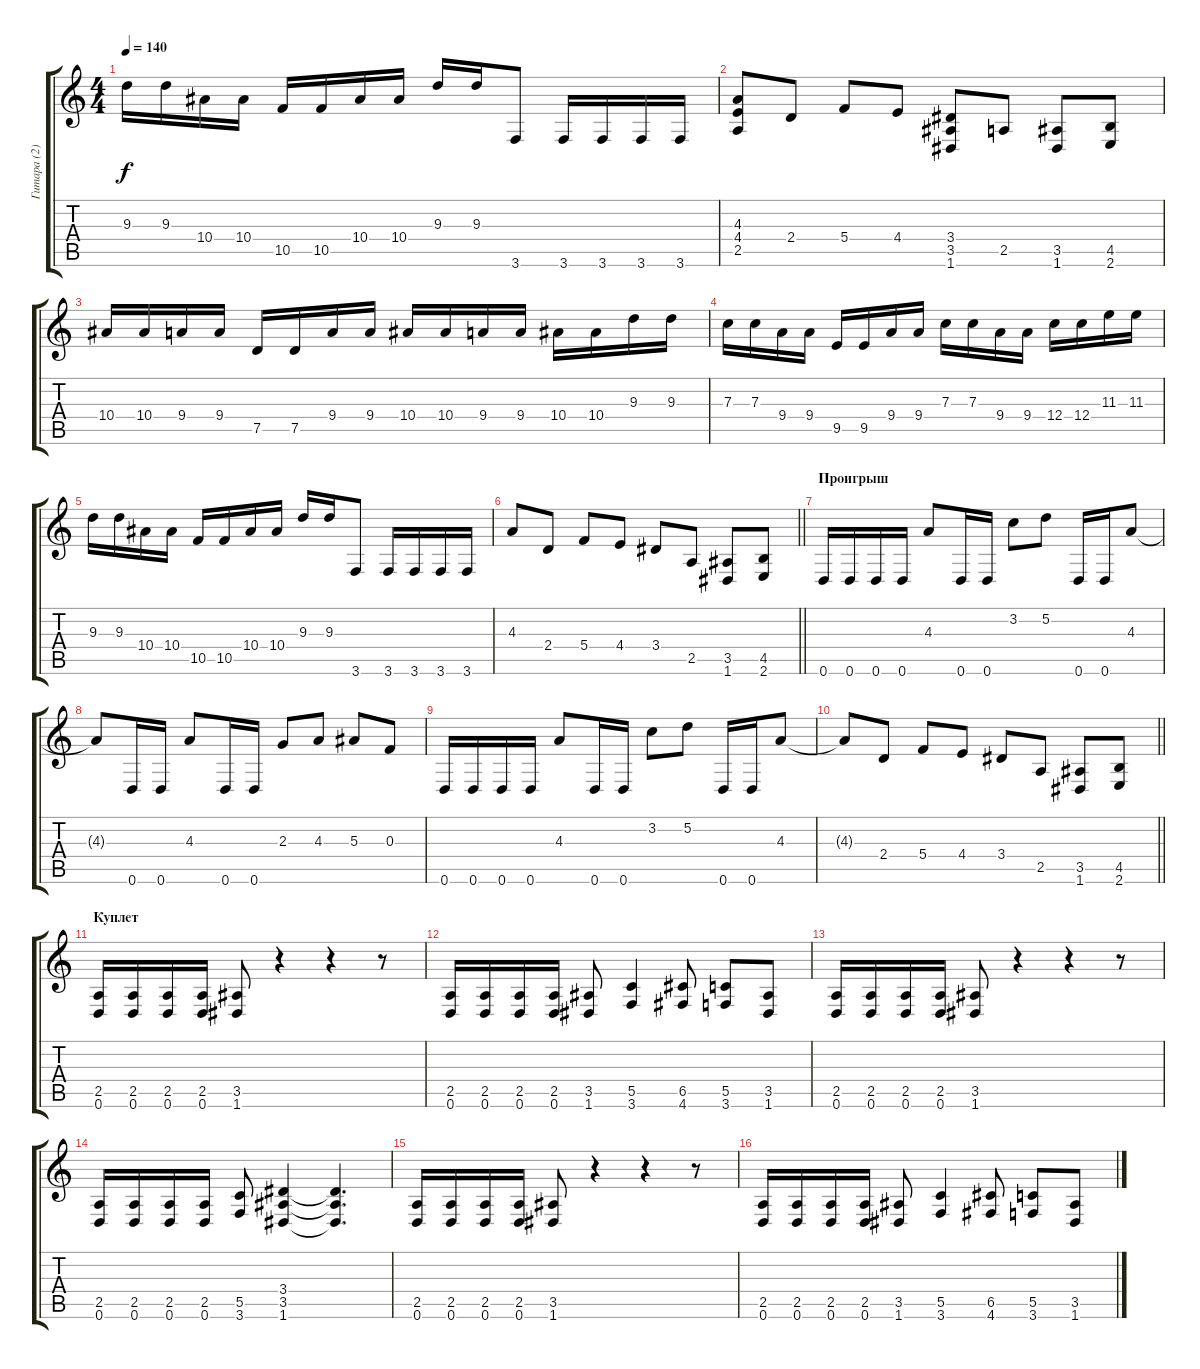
\track ("Гитара (2)" "Гитара (2)") {instrument distortionguitar}
\staff {score tabs}
\tuning (D4 A3 F3 C3 G2 D2) {hide}
\ts (4 4)
\tempo 140
\clef g2
\ks c
9.3.16{dy f} 9.3.16 10.4.16 10.4.16 10.5.16 10.5.16 10.4.16 10.4.16 9.3.16 9.3.16 3.6.8 3.6.16 3.6.16 3.6.16 3.6.16 |
(4.3 4.4 2.5).8 2.4.8 5.4.8 4.4.8 (3.4 3.5 1.6).8 2.5.8 (3.5 1.6).8 (4.5 2.6).8 |
10.4.16 10.4.16 9.4.16 9.4.16 7.5.16 7.5.16 9.4.16 9.4.16 10.4.16 10.4.16 9.4.16 9.4.16 10.4.16 10.4.16 9.3.16 9.3.16 |
7.3.16 7.3.16 9.4.16 9.4.16 9.5.16 9.5.16 9.4.16 9.4.16 7.3.16 7.3.16 9.4.16 9.4.16 12.4.16 12.4.16 11.3.16 11.3.16 |
9.3.16 9.3.16 10.4.16 10.4.16 10.5.16 10.5.16 10.4.16 10.4.16 9.3.16 9.3.16 3.6.8 3.6.16 3.6.16 3.6.16 3.6.16 |
\barLineRight lightlight
4.3.8 2.4.8 5.4.8 4.4.8 3.4.8 2.5.8 (3.5 1.6).8 (4.5 2.6).8 |
\section ("" "Проигрыш")
0.6.16 0.6.16 0.6.16 0.6.16 4.3.8 0.6.16 0.6.16 3.2.8 5.2.8 0.6.16 0.6.16 4.3.8 |
4.3{t}.8 0.6.16 0.6.16 4.3.8 0.6.16 0.6.16 2.3.8 4.3.8 5.3.8 0.3.8 |
0.6.16 0.6.16 0.6.16 0.6.16 4.3.8 0.6.16 0.6.16 3.2.8 5.2.8 0.6.16 0.6.16 4.3.8 |
\barLineRight lightlight
4.3{t}.8 2.4.8 5.4.8 4.4.8 3.4.8 2.5.8 (3.5 1.6).8 (4.5 2.6).8 |
\section ("" "Куплет")
(2.5 0.6).16 (2.5 0.6).16 (2.5 0.6).16 (2.5 0.6).16 (3.5 1.6).8 r.4 r.4 r.8 |
(2.5 0.6).16 (2.5 0.6).16 (2.5 0.6).16 (2.5 0.6).16 (3.5 1.6).8 (5.5 3.6).4 (6.5 4.6).8 (5.5 3.6).8 (3.5 1.6).8 |
(2.5 0.6).16 (2.5 0.6).16 (2.5 0.6).16 (2.5 0.6).16 (3.5 1.6).8 r.4 r.4 r.8 |
(2.5 0.6).16 (2.5 0.6).16 (2.5 0.6).16 (2.5 0.6).16 (5.5 3.6).8 (3.4 3.5 1.6).4 (3.4{t} 3.5{t} 1.6{t}).4{d} |
(2.5 0.6).16 (2.5 0.6).16 (2.5 0.6).16 (2.5 0.6).16 (3.5 1.6).8 r.4 r.4 r.8 |
(2.5 0.6).16 (2.5 0.6).16 (2.5 0.6).16 (2.5 0.6).16 (3.5 1.6).8 (5.5 3.6).4 (6.5 4.6).8 (5.5 3.6).8 (3.5 1.6).8
